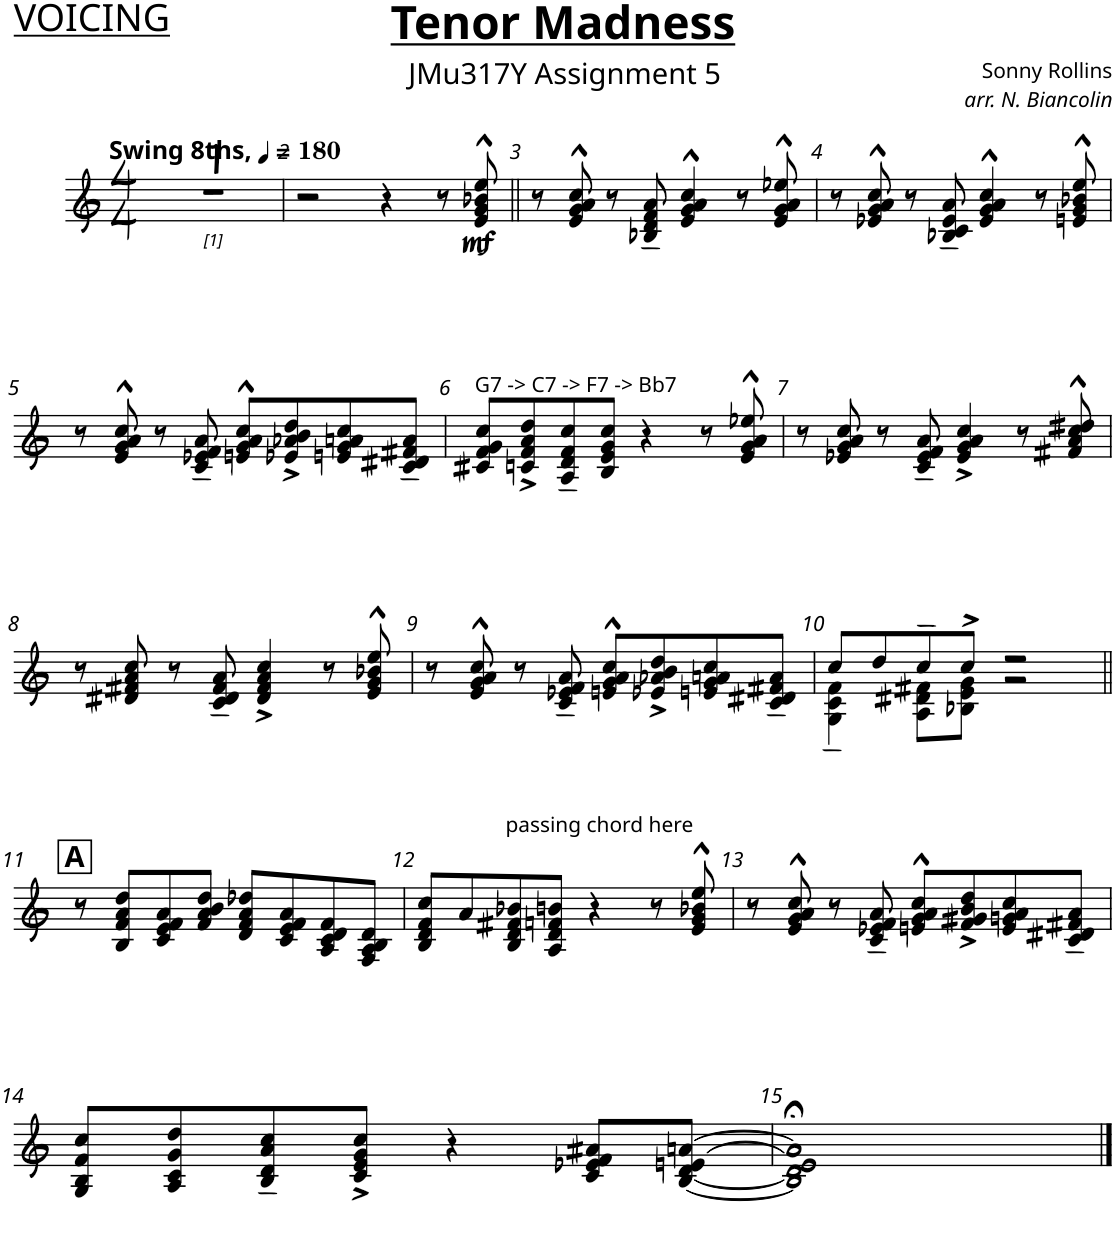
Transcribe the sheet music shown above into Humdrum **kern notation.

**kern	**dynam
*part1	*part1
*staff1	*staff1
*I"Voicings on one staff	*
*I'Voicings	*
*clefG2	*
*Trd1c2	*
*k[]	*
*M4/4	*
*MM180	*
=1	=1
!LO:TX:a:B:t=Swing 8ths,	!
1r	.
=2	=2
2r	.
4r	.
8r	.
!	!LO:DY:b
8e/^^ 8g/^^ 8b-X/^^ 8ee/^^	mf
=3||	=3||
8r	.
8e/^^ 8g/^^ 8a/^^ 8cc/^^	.
8r	.
8B-X/~ 8d/~ 8f/~ 8a/~	.
4e/^^ 4g/^^ 4a/^^ 4cc/^^	.
8r	.
8e/^^ 8g/^^ 8a/^^ 8ee-X/^^	.
=4	=4
8r	.
8e-X/^^ 8g/^^ 8a/^^ 8cc/^^	.
8r	.
8B-X/~ 8c/~ 8e-/~ 8a/~	.
4e-/^^ 4g/^^ 4a/^^ 4cc/^^	.
8r	.
8en/^^ 8g/^^ 8b-X/^^ 8ee/^^	.
!!LO:LB:g=z
=5	=5
8r	.
8e/^^ 8g/^^ 8a/^^ 8cc/^^	.
8r	.
8c/~ 8e-X/~ 8f/~ 8a/~	.
8en/^^ 8g/^^ 8a/^^ 8cc/^^L	.
8e-X/^ 8a-X/^ 8b/^ 8dd/^	.
8en/ 8g/ 8an/ 8cc/	.
8c/~ 8d#X/~ 8f#X/~ 8a/~J	.
=6	=6
!LO:TX:a:t=G7 -> C7 -> F7 -> Bb7	!
8c#X/ 8f/ 8g/ 8cc/L	.
8cn/^ 8f/^ 8a/^ 8dd/^	.
8A/~ 8d/~ 8f/~ 8cc/~	.
8B/ 8e/ 8g/ 8cc/J	.
4r	.
8r	.
8e/^^ 8g/^^ 8a/^^ 8ee-X/^^	.
=7	=7
8r	.
8e-X/ 8g/ 8a/ 8cc/	.
8r	.
8c/~ 8e-/~ 8f/~ 8a/~	.
4e-/^ 4g/^ 4a/^ 4cc/^	.
8r	.
8f#X/^^ 8a/^^ 8cc/^^ 8dd#X/^^	.
!!LO:LB:g=z
=8	=8
8r	.
8d#X/ 8f#X/ 8a/ 8cc/	.
8r	.
8c/~ 8d#/~ 8f#/~ 8a/~	.
4d#/^ 4f#/^ 4a/^ 4cc/^	.
8r	.
8e/^^ 8g/^^ 8b-X/^^ 8ee/^^	.
=9	=9
8r	.
8e/^^ 8g/^^ 8a/^^ 8cc/^^	.
8r	.
8c/~ 8e-X/~ 8f/~ 8a/~	.
8en/^^ 8g/^^ 8a/^^ 8cc/^^L	.
8e-X/^ 8a-X/^ 8b/^ 8dd/^	.
8en/ 8g/ 8an/ 8cc/	.
8c/~ 8d#X/~ 8f#X/~ 8a/~J	.
=10	=10
*^	*
8cc/L	4G\~ 4c\~ 4f\~	.
8dd/	.	.
8cc~/	8A\ 8d#X\ 8f#X\L	.
8cc^/J	8B-X\ 8e\ 8g\J	.
2r	2r	.
*v	*v	*
!!LO:LB:g=z
!!LO:REH:place=s1:a:B:cj:fs=14:t=A
=11||	=11||
8r	.
8B/ 8f/ 8a/ 8dd/L	.
8c/ 8e/ 8f/ 8a/	.
8f/ 8a/ 8b/ 8dd/J	.
8d/ 8f/ 8a/ 8dd-X/L	.
8c/ 8e/ 8f/ 8a/	.
8A/ 8c/ 8d/ 8f/	.
8F/ 8A/ 8B/ 8d/J	.
=12	=12
8B/ 8d/ 8f/ 8cc/L	.
8a/	.
!LO:TX:a:t=passing chord here	!
8B/ 8d/ 8f#X/ 8b-X/	.
8A/ 8d/ 8fn/ 8bn/J	.
4r	.
8r	.
8e/^^ 8g/^^ 8b-X/^^ 8ee/^^	.
=13	=13
8r	.
8e/^^ 8g/^^ 8a/^^ 8cc/^^	.
8r	.
8c/~ 8e-X/~ 8f/~ 8a/~	.
8en/^^ 8g/^^ 8a/^^ 8cc/^^L	.
8f/^ 8g#X/^ 8b/^ 8dd/^	.
8e/ 8gn/ 8a/ 8cc/	.
8c/~ 8d#X/~ 8f#X/~ 8a/~J	.
!!LO:LB:g=z
=14	=14
8G/ 8B/ 8f/ 8cc/L	.
8A/ 8c/ 8g/ 8dd/	.
8B/~ 8d/~ 8a/~ 8cc/~	.
8c/^ 8e/^ 8g/^ 8cc/^J	.
4r	.
8c/ 8e-X/ 8f/ 8a#X/L	.
[8B/ [8d/ [8en/ [8an/J	.
=15	=15
1B];< 1d];< 1e];< 1a];<	.
==	==
*-	*-
